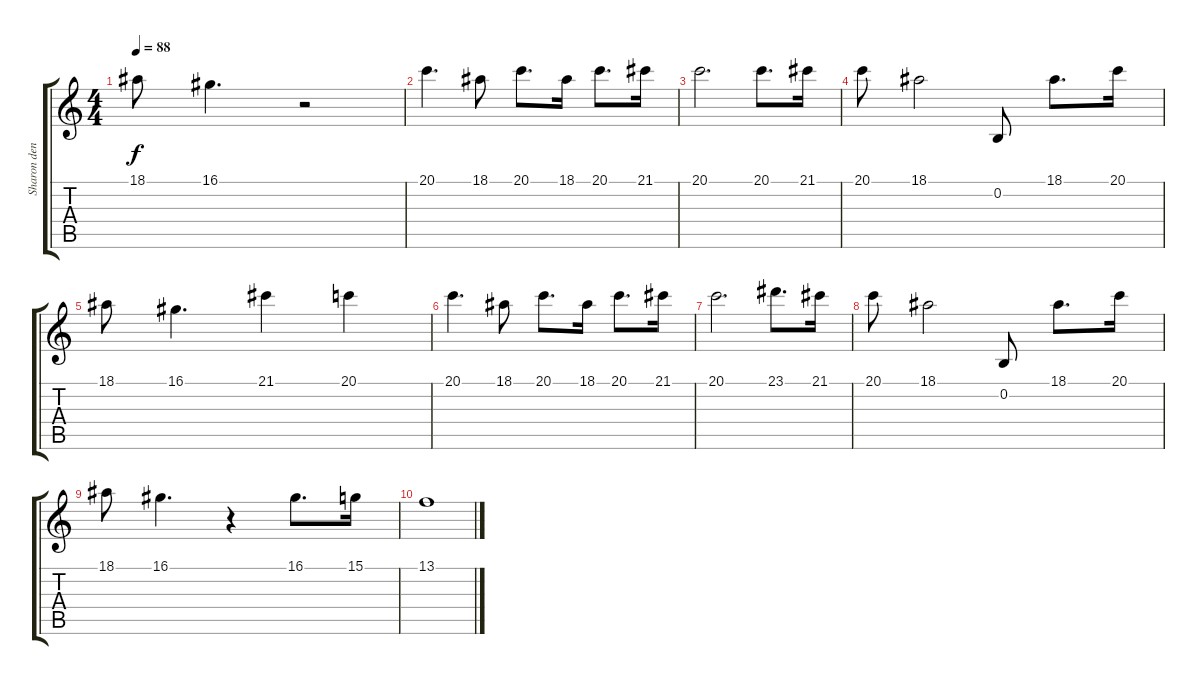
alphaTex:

\track ("Sharon den Adel" "Sharon den") {instrument synthvoice}
\staff {score tabs}
\tuning (E4 B3 G3 D3 A2 E2) {hide}
\ts (4 4)
\tempo 88
\clef g2
\ks c
18.1.8{dy f} 16.1.4{d} r.2 |
20.1.4{d} 18.1.8 20.1.8{d} 18.1.16 20.1.8{d} 21.1.16 |
20.1.2{d} 20.1.8{d} 21.1.16 |
20.1.8 18.1.2 0.2.8 18.1.8{d} 20.1.16 |
18.1.8 16.1.4{d} 21.1.4 20.1.4 |
20.1.4{d} 18.1.8 20.1.8{d} 18.1.16 20.1.8{d} 21.1.16 |
20.1.2{d} 23.1.8{d} 21.1.16 |
20.1.8 18.1.2 0.2.8 18.1.8{d} 20.1.16 |
18.1.8 16.1.4{d} r.4 16.1.8{d} 15.1.16 |
13.1.1
